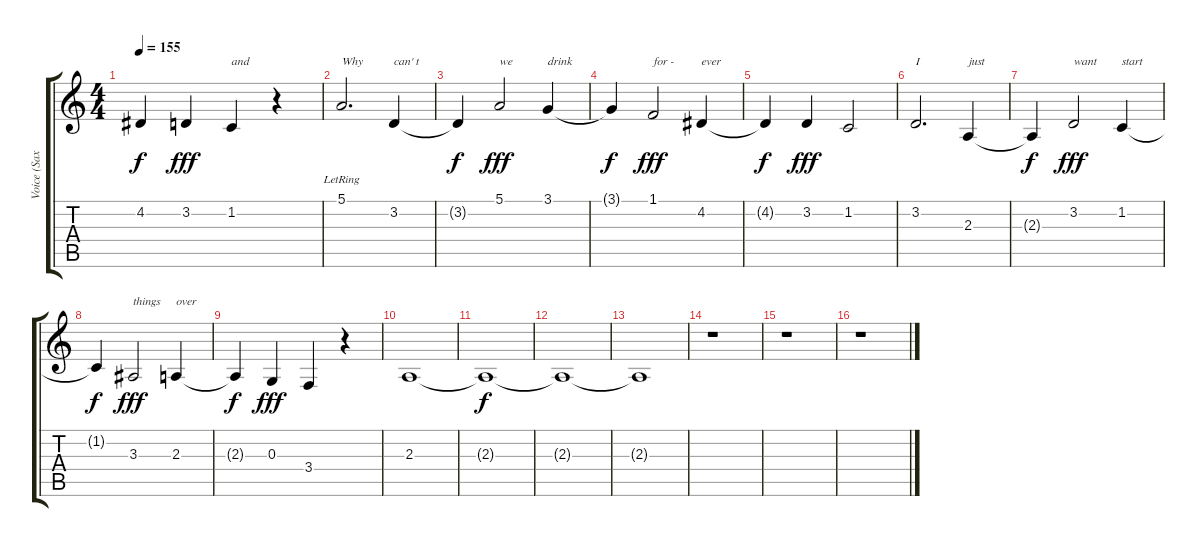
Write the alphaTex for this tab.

\track ("Voice (Sax 1)       " "Voice (Sax") {instrument altosax}
\staff {score tabs}
\tuning (E4 B3 G3 D3 A2 E2) {hide}
\ts (4 4)
\tempo 155
\clef g2
\ks c
4.2{t}.4{dy f} 3.2.4{dy fff} 1.2.4{txt "and"} r.4 |
5.1{lr}.2{d txt "Why "} 3.2.4{txt "can' t "} |
3.2{t}.4{dy f} 5.1.2{txt "we" dy fff} 3.1.4{txt "drink"} |
3.1{t}.4{dy f} 1.1.2{txt "for -" dy fff} 4.2.4{txt "ever"} |
4.2{t}.4{dy f} 3.2.4{dy fff} 1.2.2 |
3.2.2{d txt "I "} 2.3.4{txt "just"} |
2.3{t}.4{dy f} 3.2.2{txt "want" dy fff} 1.2.4{txt "start"} |
1.2{t}.4{dy f} 3.3.2{txt "things" dy fff} 2.3.4{txt "over"} |
2.3{t}.4{dy f} 0.3.4{dy fff} 3.4.4 r.4 |
2.3.1 |
2.3{t}.1{dy f} |
2.3{t}.1 |
2.3{t}.1 |
r.1 |
r.1 |
r.1
